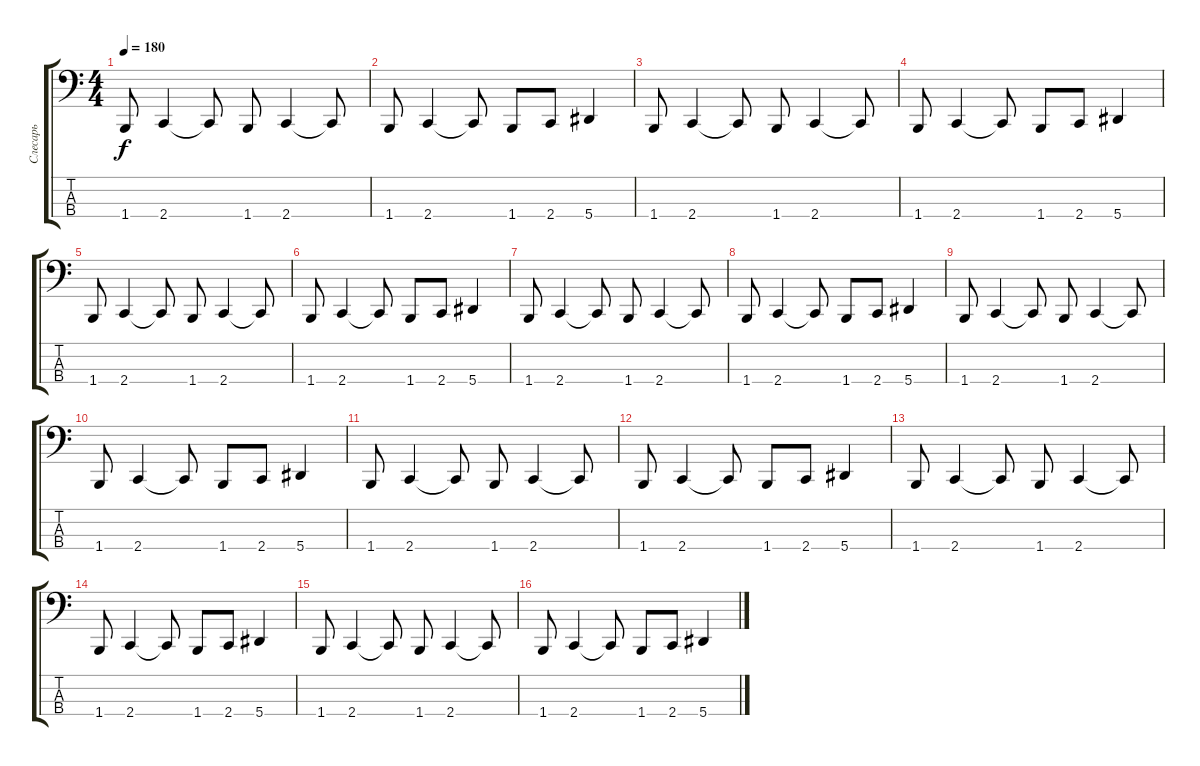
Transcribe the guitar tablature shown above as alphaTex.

\track ("Слесарь" "Слесарь") {instrument electricbassfinger}
\staff {score tabs}
\tuning (Eb2 Bb1 F1 Bb0) {hide}
\ts (4 4)
\tempo 180
\clef f4
\ks c
1.4.8{dy f} 2.4.4 2.4{t}.8 1.4.8 2.4.4 2.4{t}.8 |
1.4.8 2.4.4 2.4{t}.8 1.4.8 2.4.8 5.4.4 |
1.4.8 2.4.4 2.4{t}.8 1.4.8 2.4.4 2.4{t}.8 |
1.4.8 2.4.4 2.4{t}.8 1.4.8 2.4.8 5.4.4 |
1.4.8 2.4.4 2.4{t}.8 1.4.8 2.4.4 2.4{t}.8 |
1.4.8 2.4.4 2.4{t}.8 1.4.8 2.4.8 5.4.4 |
1.4.8 2.4.4 2.4{t}.8 1.4.8 2.4.4 2.4{t}.8 |
1.4.8 2.4.4 2.4{t}.8 1.4.8 2.4.8 5.4.4 |
1.4.8 2.4.4 2.4{t}.8 1.4.8 2.4.4 2.4{t}.8 |
1.4.8 2.4.4 2.4{t}.8 1.4.8 2.4.8 5.4.4 |
1.4.8 2.4.4 2.4{t}.8 1.4.8 2.4.4 2.4{t}.8 |
1.4.8 2.4.4 2.4{t}.8 1.4.8 2.4.8 5.4.4 |
1.4.8 2.4.4 2.4{t}.8 1.4.8 2.4.4 2.4{t}.8 |
1.4.8 2.4.4 2.4{t}.8 1.4.8 2.4.8 5.4.4 |
1.4.8 2.4.4 2.4{t}.8 1.4.8 2.4.4 2.4{t}.8 |
1.4.8 2.4.4 2.4{t}.8 1.4.8 2.4.8 5.4.4
